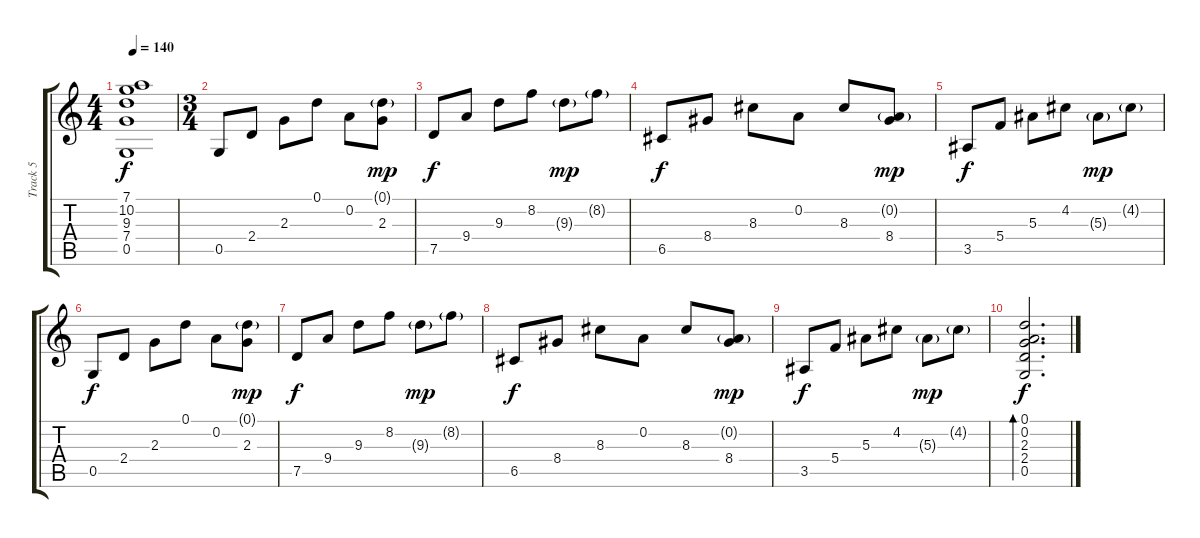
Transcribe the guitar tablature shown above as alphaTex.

\track ("Track 5" "Track 5") {instrument acousticguitarnylon}
\staff {score tabs}
\tuning (D4 A3 F3 C3 G2 D2) {hide}
\ts (4 4)
\tempo 140
\clef g2
\ks c
(7.1{t} 10.2{t} 9.3{t} 7.4{t} 0.5{t}).1{dy f} |
\ts (3 4)
0.5.8{instrument acousticguitarnylon} 2.4.8 2.3.8 0.1.8 0.2.8 (0.1{g} 2.3).8{dy mp} |
7.5.8{dy f} 9.4.8 9.3.8 8.2.8 9.3{g}.8{dy mp} 8.2{g}.8 |
6.5.8{dy f} 8.4.8 8.3.8 0.2.8 8.3.8 (0.2{g} 8.4).8{dy mp} |
3.5.8{dy f} 5.4.8 5.3.8 4.2.8 5.3{g}.8{dy mp} 4.2{g}.8 |
0.5.8{dy f instrument acousticguitarnylon} 2.4.8 2.3.8 0.1.8 0.2.8 (0.1{g} 2.3).8{dy mp} |
7.5.8{dy f} 9.4.8 9.3.8 8.2.8 9.3{g}.8{dy mp} 8.2{g}.8 |
6.5.8{dy f} 8.4.8 8.3.8 0.2.8 8.3.8 (0.2{g} 8.4).8{dy mp} |
3.5.8{dy f} 5.4.8 5.3.8 4.2.8 5.3{g}.8{dy mp} 4.2{g}.8 |
(0.1 0.2 2.3 2.4 0.5).2{d bd 30 dy f}
